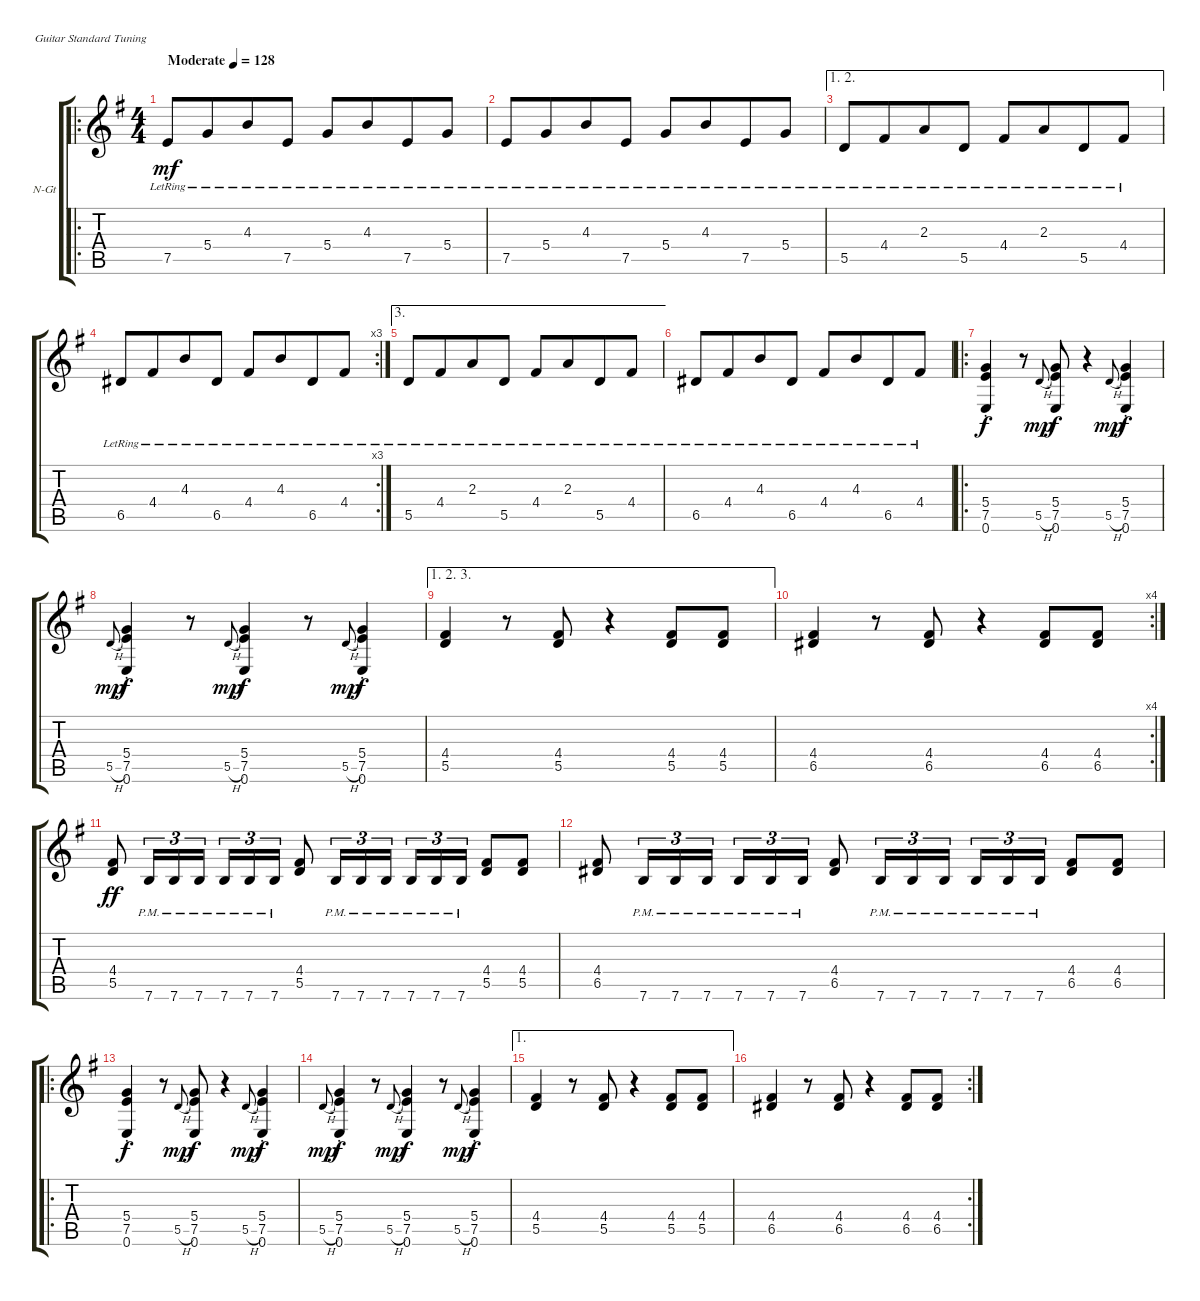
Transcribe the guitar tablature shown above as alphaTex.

\bracketExtendMode groupsimilarinstruments
\firstSystemTrackNameOrientation horizontal
\otherSystemsTrackNameOrientation horizontal
\track ("Rodrigo" "N-Gt") {instrument acousticguitarnylon}
\staff {score tabs}
\tuning (E4 B3 G3 D3 A2 E2)
\ro
\ts (4 4)
\beaming (8 2 2 2 2)
\tempo (128 "Moderate")
\clef g2
\ks eminor
7.5{lr}.8{dy mf instrument acousticguitarnylon beam merge} 5.4{lr}.8{beam merge} 4.3{lr}.8 7.5{lr}.8 5.4{lr}.8 4.3{lr}.8{beam merge} 7.5{lr}.8 5.4{lr}.8 |
7.5{lr}.8{beam merge} 5.4{lr}.8{beam merge} 4.3{lr}.8 7.5{lr}.8 5.4{lr}.8 4.3{lr}.8{beam merge} 7.5{lr}.8 5.4{lr}.8 |
\ae (1 2)
5.5{lr}.8 4.4{lr}.8{beam merge} 2.3{lr}.8 5.5{lr}.8 4.4{lr}.8 2.3{lr}.8{beam merge} 5.5{lr}.8 4.4{lr}.8 |
\rc 3
6.5{lr}.8 4.4{lr}.8{beam merge} 4.3{lr}.8 6.5{lr}.8{beam split} 4.4{lr}.8 4.3{lr}.8{beam merge} 6.5{lr}.8 4.4{lr}.8 |
\ae 3
5.5{lr}.8 4.4{lr}.8{beam merge} 2.3{lr}.8 5.5{lr}.8 4.4{lr}.8 2.3{lr}.8{beam merge} 5.5{lr}.8 4.4{lr}.8 |
6.5{lr}.8 4.4{lr}.8{beam merge} 4.3{lr}.8 6.5{lr}.8{beam split} 4.4{lr}.8 4.3{lr}.8{beam merge} 6.5{lr}.8 4.4{lr}.8 |
\ro
(5.4{st} 7.5{st} 0.6{st}).4{dy f} r.8 5.5{h}.8{gr onbeat dy mp} (5.4 7.5 0.6).8{dy f} r.4 5.5{h}.8{gr onbeat dy mp} (5.4{st} 7.5{st} 0.6{st}).4{dy f} |
5.5{h}.8{gr onbeat dy mp} (5.4{st} 7.5{st} 0.6{st}).4{dy f} r.8 5.5{h}.8{gr onbeat dy mp} (5.4 7.5 0.6).4{dy f} r.8 5.5{h}.8{gr onbeat dy mp} (5.4{st} 7.5{st} 0.6{st}).4{dy f} |
\ae (1 2 3)
(4.4 5.5).4 r.8 (4.4 5.5).8 r.4 (4.4 5.5).8 (4.4 5.5).8 |
\rc 4
(4.4 6.5).4 r.8 (4.4 6.5).8 r.4 (4.4 6.5).8 (4.4 6.5).8 |
(4.4 5.5).8{dy ff} 7.6{pm}.16{tu (3 2)} 7.6{pm}.16{tu (3 2)} 7.6{pm}.16{tu (3 2)} 7.6{pm}.16{tu (3 2)} 7.6{pm}.16{tu (3 2)} 7.6{pm}.16{tu (3 2)} (4.4 5.5).8 7.6{pm}.16{tu (3 2)} 7.6{pm}.16{tu (3 2)} 7.6{pm}.16{tu (3 2)} 7.6{pm}.16{tu (3 2)} 7.6{pm}.16{tu (3 2)} 7.6{pm}.16{tu (3 2)} (4.4 5.5).8 (4.4 5.5).8 |
(4.4 6.5).8 7.6{pm}.16{tu (3 2)} 7.6{pm}.16{tu (3 2)} 7.6{pm}.16{tu (3 2)} 7.6{pm}.16{tu (3 2)} 7.6{pm}.16{tu (3 2)} 7.6{pm}.16{tu (3 2)} (4.4 6.5).8 7.6{pm}.16{tu (3 2)} 7.6{pm}.16{tu (3 2)} 7.6{pm}.16{tu (3 2)} 7.6{pm}.16{tu (3 2)} 7.6{pm}.16{tu (3 2)} 7.6{pm}.16{tu (3 2)} (4.4 6.5).8 (4.4 6.5).8 |
\ro
(5.4{st} 7.5{st} 0.6{st}).4{dy f} r.8 5.5{h}.8{gr onbeat dy mp} (5.4 7.5 0.6).8{dy f} r.4 5.5{h}.8{gr onbeat dy mp} (5.4{st} 7.5{st} 0.6{st}).4{dy f} |
5.5{h}.8{gr onbeat dy mp} (5.4{st} 7.5{st} 0.6{st}).4{dy f} r.8 5.5{h}.8{gr onbeat dy mp} (5.4 7.5 0.6).4{dy f} r.8 5.5{h}.8{gr onbeat dy mp} (5.4{st} 7.5{st} 0.6{st}).4{dy f} |
\ae 1
(4.4 5.5).4 r.8 (4.4 5.5).8 r.4 (4.4 5.5).8 (4.4 5.5).8 |
\rc 2
(4.4 6.5).4 r.8 (4.4 6.5).8 r.4 (4.4 6.5).8 (4.4 6.5).8
